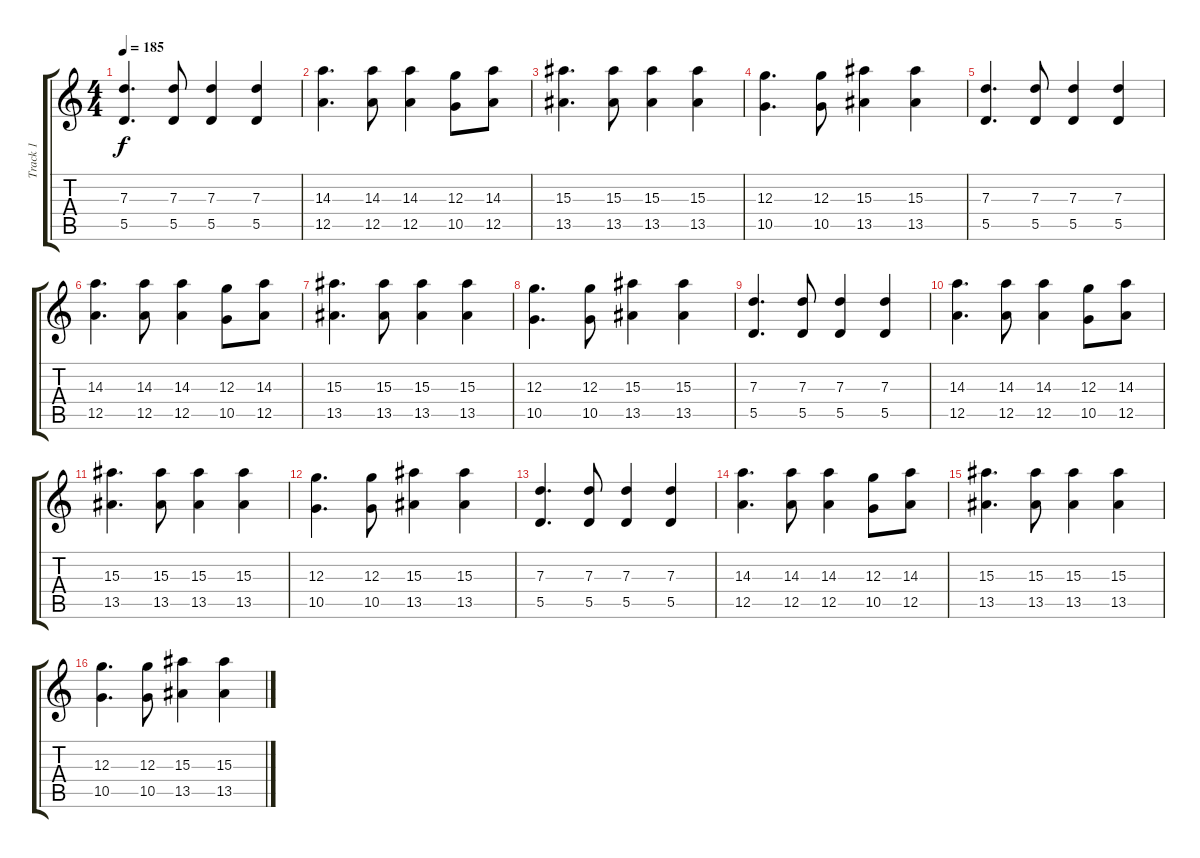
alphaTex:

\track ("Track 1" "Track 1") {instrument overdrivenguitar}
\staff {score tabs}
\tuning (E4 B3 G3 D3 A2 D2) {hide}
\ts (4 4)
\tempo 185
\clef g2
\ks c
(7.3 5.5).4{d dy f} (7.3 5.5).8 (7.3 5.5).4 (7.3 5.5).4 |
(14.3 12.5).4{d} (14.3 12.5).8 (14.3 12.5).4 (12.3 10.5).8 (14.3 12.5).8 |
(15.3 13.5).4{d} (15.3 13.5).8 (15.3 13.5).4 (15.3 13.5).4 |
(12.3 10.5).4{d} (12.3 10.5).8 (15.3 13.5).4 (15.3 13.5).4 |
(7.3 5.5).4{d} (7.3 5.5).8 (7.3 5.5).4 (7.3 5.5).4 |
(14.3 12.5).4{d} (14.3 12.5).8 (14.3 12.5).4 (12.3 10.5).8 (14.3 12.5).8 |
(15.3 13.5).4{d} (15.3 13.5).8 (15.3 13.5).4 (15.3 13.5).4 |
(12.3 10.5).4{d} (12.3 10.5).8 (15.3 13.5).4 (15.3 13.5).4 |
(7.3 5.5).4{d} (7.3 5.5).8 (7.3 5.5).4 (7.3 5.5).4 |
(14.3 12.5).4{d} (14.3 12.5).8 (14.3 12.5).4 (12.3 10.5).8 (14.3 12.5).8 |
(15.3 13.5).4{d} (15.3 13.5).8 (15.3 13.5).4 (15.3 13.5).4 |
(12.3 10.5).4{d} (12.3 10.5).8 (15.3 13.5).4 (15.3 13.5).4 |
(7.3 5.5).4{d} (7.3 5.5).8 (7.3 5.5).4 (7.3 5.5).4 |
(14.3 12.5).4{d} (14.3 12.5).8 (14.3 12.5).4 (12.3 10.5).8 (14.3 12.5).8 |
(15.3 13.5).4{d} (15.3 13.5).8 (15.3 13.5).4 (15.3 13.5).4 |
(12.3 10.5).4{d} (12.3 10.5).8 (15.3 13.5).4 (15.3 13.5).4
